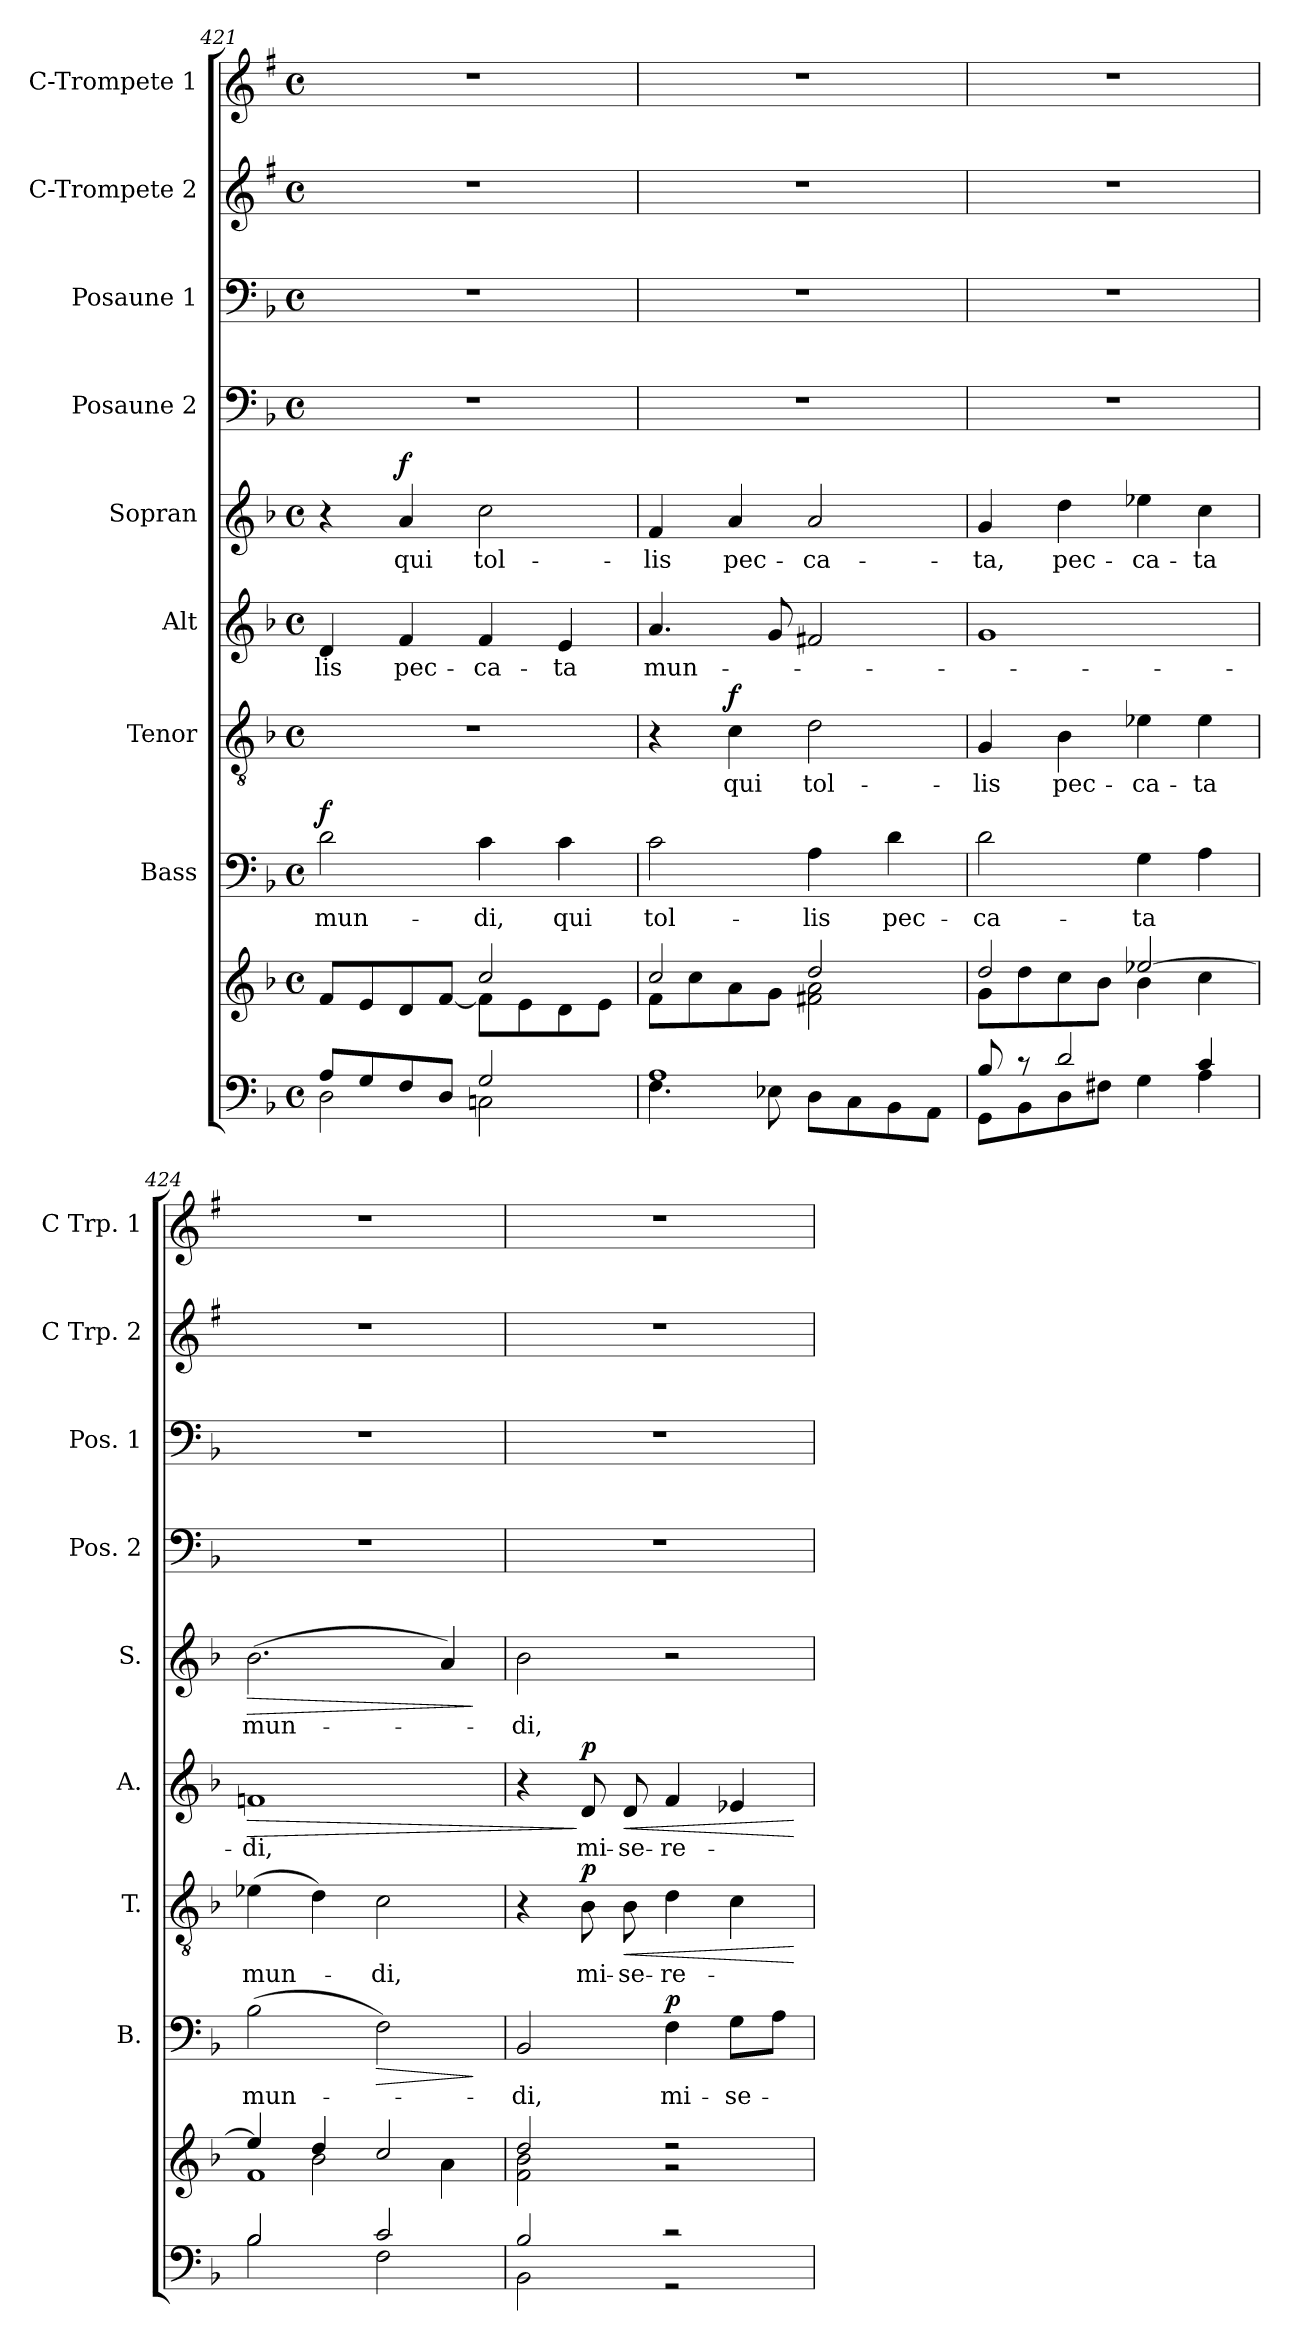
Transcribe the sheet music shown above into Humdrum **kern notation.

**kern	**kern	**kern	**text	**dynam	**kern	**text	**dynam	**kern	**text	**dynam	**kern	**text	**dynam	**kern	**kern	**kern	**kern
*part9	*part9	*part8	*part8	*part8	*part7	*part7	*part7	*part6	*part6	*part6	*part5	*part5	*part5	*part4	*part3	*part2	*part1
*staff10	*staff9	*staff8	*staff8	*staff8	*staff7	*staff7	*staff7	*staff6	*staff6	*staff6	*staff5	*staff5	*staff5	*staff4	*staff3	*staff2	*staff1
*	*	*I"Bass	*	*	*I"Tenor	*	*	*I"Alt	*	*	*I"Sopran	*	*	*I"Posaune 2	*I"Posaune 1	*I"C-Trompete 2	*I"C-Trompete 1
*	*	*I'B.	*	*	*I'T.	*	*	*I'A.	*	*	*I'S.	*	*	*I'Pos. 2	*I'Pos. 1	*I'C Trp. 2	*I'C Trp. 1
*clefF4	*clefG2	*clefF4	*	*	*clefGv2	*	*	*clefG2	*	*	*clefG2	*	*	*clefF4	*clefF4	*clefG2	*clefG2
*	*	*	*	*	*	*	*	*	*	*	*	*	*	*	*	*ITrd1c2	*ITrd1c2
*k[b-]	*k[b-]	*k[b-]	*	*	*k[b-]	*	*	*k[b-]	*	*	*k[b-]	*	*	*k[b-]	*k[b-]	*k[b-]	*k[b-]
*F:	*F:	*F:	*	*	*F:	*	*	*F:	*	*	*F:	*	*	*F:	*F:	*F:	*F:
*M4/4	*M4/4	*M4/4	*	*	*M4/4	*	*	*M4/4	*	*	*M4/4	*	*	*M4/4	*M4/4	*M4/4	*M4/4
*met(c)	*met(c)	*met(c)	*	*	*met(c)	*	*	*met(c)	*	*	*met(c)	*	*	*met(c)	*met(c)	*met(c)	*met(c)
=421	=421	=421	=421	=421	=421	=421	=421	=421	=421	=421	=421	=421	=421	=421	=421	=421	=421
*^	*^	*	*	*	*	*	*	*	*	*	*	*	*	*	*	*	*
!	!	!	!	!	!LO:LY:b	!LO:DY:a	!	!	!	!	!LO:LY:b	!	!	!	!	!	!	!	!
8A/L	2D\	2ryy	8f/L	2d\	mun-	f	1r	.	.	4d/	-lis	.	4r	.	.	1r	1r	1r	1r
8G/	.	.	8e/	.	.	.	.	.	.	.	.	.	.	.	.	.	.	.	.
!	!	!	!	!	!	!	!	!	!	!	!LO:LY:b	!	!	!LO:LY:b	!LO:DY:a	!	!	!	!
8F/	.	.	8d\	.	.	.	.	.	.	4f/	pec-	.	4a/	qui	f	.	.	.	.
8D/J	.	.	[<8f\J	.	.	.	.	.	.	.	.	.	.	.	.	.	.	.	.
!	!	!	!	!	!LO:LY:b	!	!	!	!	!	!LO:LY:b	!	!	!LO:LY:b	!	!	!	!	!
2G/	2Cn\	2cc/	8f\L]	4c\	-di,	.	.	.	.	4f/	-ca-	.	2cc\	tol-	.	.	.	.	.
.	.	.	8e\	.	.	.	.	.	.	.	.	.	.	.	.	.	.	.	.
!	!	!	!	!	!LO:LY:b	!	!	!	!	!	!LO:LY:b	!	!	!	!	!	!	!	!
.	.	.	8d\	4c\	qui	.	.	.	.	4e/	-ta	.	.	.	.	.	.	.	.
.	.	.	8e\J	.	.	.	.	.	.	.	.	.	.	.	.	.	.	.	.
!!LO:PB:g=z
=422	=422	=422	=422	=422	=422	=422	=422	=422	=422	=422	=422	=422	=422	=422	=422	=422	=422	=422	=422
!	!	!	!	!	!LO:LY:b	!	!	!	!	!	!LO:LY:b	!	!	!LO:LY:b	!	!	!	!	!
1A	4.F\	2cc/	8f\L	2c\	tol-	.	4r	.	.	4.a/	mun-	.	4f/	-lis	.	1r	1r	1r	1r
.	.	.	8cc\	.	.	.	.	.	.	.	.	.	.	.	.	.	.	.	.
!	!	!	!	!	!	!	!	!LO:LY:b	!LO:DY:a	!	!	!	!	!LO:LY:b	!	!	!	!	!
.	.	.	8a\	.	.	.	4c\	qui	f	.	.	.	4a/	pec-	.	.	.	.	.
.	8E-X\	.	8g\J	.	.	.	.	.	.	8g/	.	.	.	.	.	.	.	.	.
!	!	!	!	!	!LO:LY:b	!	!	!LO:LY:b	!	!	!	!	!	!LO:LY:b	!	!	!	!	!
.	8D\L	2dd/	2f#X\ 2a\	4A\	-lis	.	2d\	tol-	.	2f#X/	.	.	2a/	-ca-	.	.	.	.	.
.	8C\	.	.	.	.	.	.	.	.	.	.	.	.	.	.	.	.	.	.
!	!	!	!	!	!LO:LY:b	!	!	!	!	!	!	!	!	!	!	!	!	!	!
.	8BB-\	.	.	4d\	pec-	.	.	.	.	.	.	.	.	.	.	.	.	.	.
.	8AA\J	.	.	.	.	.	.	.	.	.	.	.	.	.	.	.	.	.	.
=423	=423	=423	=423	=423	=423	=423	=423	=423	=423	=423	=423	=423	=423	=423	=423	=423	=423	=423	=423
!	!	!	!	!	!LO:LY:b	!	!	!LO:LY:b	!	!	!	!	!	!LO:LY:b	!	!	!	!	!
8B-/	8GG\L	2dd/	8g\L	2d\	-ca-	.	4G/	-lis	.	1g	.	.	4g/	-ta,	.	1r	1r	1r	1r
8rB	8BB-\	.	8dd\	.	.	.	.	.	.	.	.	.	.	.	.	.	.	.	.
!	!	!	!	!	!	!	!	!LO:LY:b	!	!	!	!	!	!LO:LY:b	!	!	!	!	!
2d/	8D\	.	8cc\	.	.	.	4B-\	pec-	.	.	.	.	4dd\	pec-	.	.	.	.	.
.	8F#X\J	.	8b-\J	.	.	.	.	.	.	.	.	.	.	.	.	.	.	.	.
!	!	!	!	!	!LO:LY:b	!	!	!LO:LY:b	!	!	!	!	!	!LO:LY:b	!	!	!	!	!
.	4G\	[>2ee-X/	4b-\	4G\	-ta	.	4e-X\	-ca-	.	.	.	.	4ee-X\	-ca-	.	.	.	.	.
!	!	!	!	!	!	!	!	!LO:LY:b	!	!	!	!	!	!LO:LY:b	!	!	!	!	!
4c/	4A\	.	4cc\	4A\	.	.	4e-\	-ta	.	.	.	.	4cc\	-ta	.	.	.	.	.
=424	=424	=424	=424	=424	=424	=424	=424	=424	=424	=424	=424	=424	=424	=424	=424	=424	=424	=424	=424
*	*	*	*^	*	*	*	*	*	*	*	*	*	*	*	*	*	*	*	*
!	!	!	!	!	!	!LO:LY:b	!	!	!LO:LY:b	!	!	!LO:LY:b	!LO:HP:b	!	!LO:LY:b	!LO:HP:b	!	!	!	!
2B-/	2B-\	4ee-/]	4ryy	1f	(>2B-\	mun-	.	(>4e-X\	mun-	.	1fn	-di,	>	(>2.b-\	mun-	>	1r	1r	1r	1r
.	.	4dd/	2b-\	.	.	.	.	4d\)	.	.	.	.	.	.	.	.	.	.	.	.
!	!	!	!	!	!	!	!LO:HP:b	!	!LO:LY:b	!	!	!	!	!	!	!	!	!	!	!
2c/	2F\	2cc/	.	.	2F\)	.	>	2c\	-di,	.	.	.	.	.	.	.	.	.	.	.
.	.	.	4a\	.	.	.	.	.	.	.	.	.	.	4a/)	.	.	.	.	.	.
*v	*v	*	*	*	*	*	*	*	*	*	*	*	*	*	*	*	*	*	*	*
*	*v	*v	*v	*	*	*	*	*	*	*	*	*	*	*	*	*	*	*	*
.	.	.	.	]	.	.	.	.	.	.	.	.	]	.	.	.	.
=425	=425	=425	=425	=425	=425	=425	=425	=425	=425	=425	=425	=425	=425	=425	=425	=425	=425
*^	*^	*	*	*	*	*	*	*	*	*	*	*	*	*	*	*	*
!	!	!	!	!	!LO:LY:b	!	!	!	!	!	!	!	!	!LO:LY:b	!	!	!	!	!
2B-/	2BB-\	2dd/	2f\ 2b-\	2BB-/	-di,	.	4r	.	.	4r	.	.	2b-\	-di,	.	1r	1r	1r	1r
!	!	!	!	!	!	!	!	!LO:LY:b	!LO:DY:a	!	!LO:LY:b	!LO:DY:n=1:a	!	!	!	!	!	!	!
.	.	.	.	.	.	.	8B-\	mi-	p	8d/	mi-	] p	.	.	.	.	.	.	.
!	!	!	!	!	!	!	!	!LO:LY:b	!LO:HP:b	!	!LO:LY:b	!LO:HP:b	!	!	!	!	!	!	!
.	.	.	.	.	.	.	8B-\	-se-	<	8d/	-se-	<	.	.	.	.	.	.	.
!	!	!	!	!	!LO:LY:b	!LO:DY:a	!	!LO:LY:b	!	!	!LO:LY:b	!	!	!	!	!	!	!	!
2r	2r	2r	2r	4F\	mi-	p	4d\	-re-	.	4f/	-re-	.	2r	.	.	.	.	.	.
!	!	!	!	!	!LO:LY:b	!	!	!	!	!	!	!	!	!	!	!	!	!	!
.	.	.	.	8G\L	-se-	.	4c\	.	.	4e-X/	.	.	.	.	.	.	.	.	.
.	.	.	.	8A\J	.	.	.	.	.	.	.	.	.	.	.	.	.	.	.
*v	*v	*	*	*	*	*	*	*	*	*	*	*	*	*	*	*	*	*	*
*	*v	*v	*	*	*	*	*	*	*	*	*	*	*	*	*	*	*	*
.	.	.	.	.	.	.	[	.	.	[	.	.	.	.	.	.	.
=	=	=	=	=	=	=	=	=	=	=	=	=	=	=	=	=	=
*-	*-	*-	*-	*-	*-	*-	*-	*-	*-	*-	*-	*-	*-	*-	*-	*-	*-
